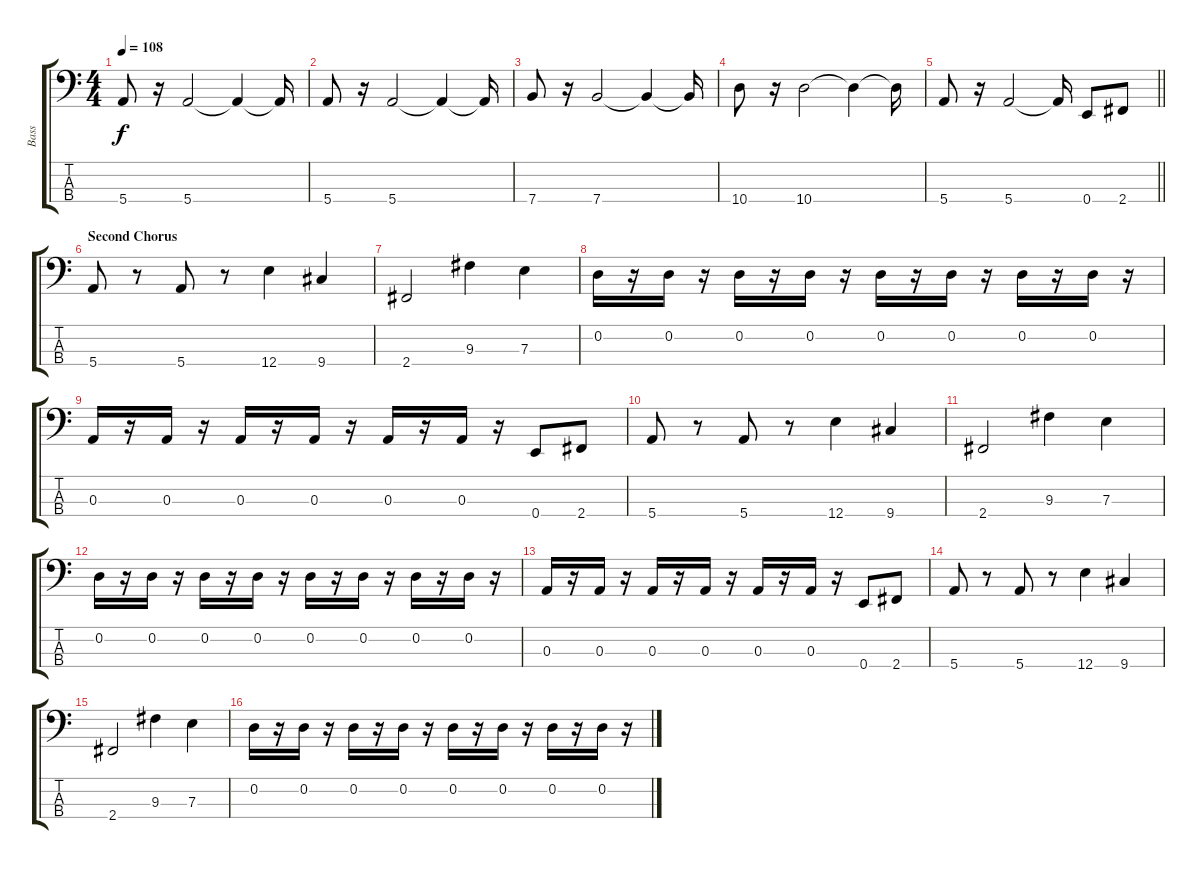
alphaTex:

\track ("Bass" "Bass") {instrument electricbassfinger}
\staff {score tabs}
\tuning (G2 D2 A1 E1) {hide}
\ts (4 4)
\tempo 108
\clef f4
\ks c
5.4.8{dy f} r.16 5.4.2 5.4{t}.4 5.4{t}.16 |
5.4.8 r.16 5.4.2 5.4{t}.4 5.4{t}.16 |
7.4.8 r.16 7.4.2 7.4{t}.4 7.4{t}.16 |
10.4.8 r.16 10.4.2 10.4{t}.4 10.4{t}.16 |
\barLineRight lightlight
5.4.8 r.16 5.4.2 5.4{t}.16 0.4.8 2.4.8 |
\section ("" "Second Chorus")
5.4.8 r.8 5.4.8 r.8 12.4.4 9.4.4 |
2.4.2 9.3.4 7.3.4 |
0.2.16 r.16 0.2.16 r.16 0.2.16 r.16 0.2.16 r.16 0.2.16 r.16 0.2.16 r.16 0.2.16 r.16 0.2.16 r.16 |
0.3.16 r.16 0.3.16 r.16 0.3.16 r.16 0.3.16 r.16 0.3.16 r.16 0.3.16 r.16 0.4.8 2.4.8 |
5.4.8 r.8 5.4.8 r.8 12.4.4 9.4.4 |
2.4.2 9.3.4 7.3.4 |
0.2.16 r.16 0.2.16 r.16 0.2.16 r.16 0.2.16 r.16 0.2.16 r.16 0.2.16 r.16 0.2.16 r.16 0.2.16 r.16 |
0.3.16 r.16 0.3.16 r.16 0.3.16 r.16 0.3.16 r.16 0.3.16 r.16 0.3.16 r.16 0.4.8 2.4.8 |
5.4.8 r.8 5.4.8 r.8 12.4.4 9.4.4 |
2.4.2 9.3.4 7.3.4 |
0.2.16 r.16 0.2.16 r.16 0.2.16 r.16 0.2.16 r.16 0.2.16 r.16 0.2.16 r.16 0.2.16 r.16 0.2.16 r.16
